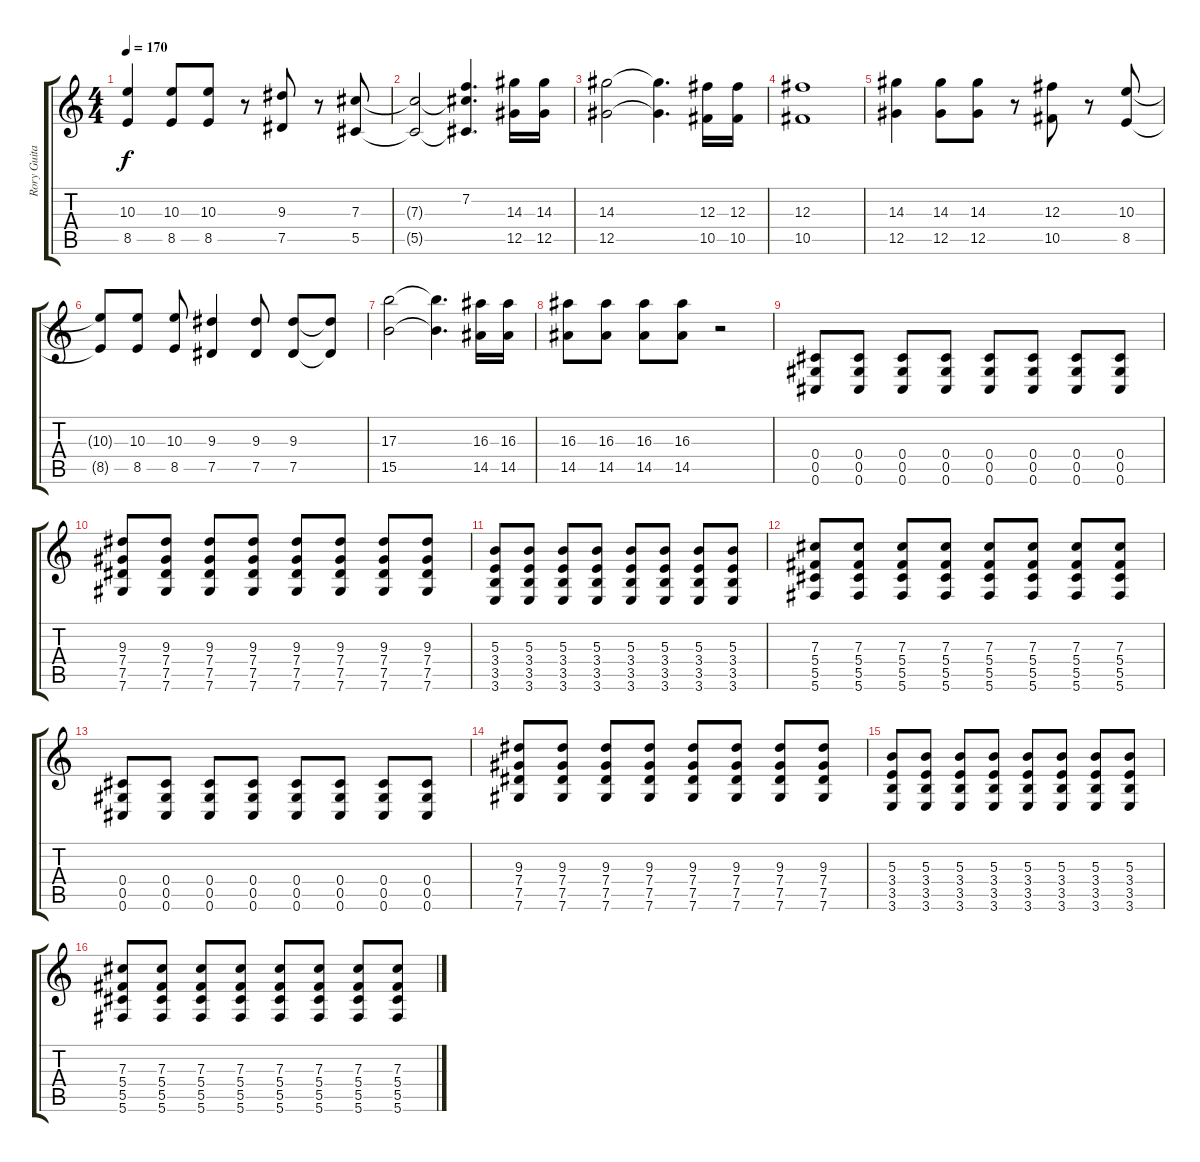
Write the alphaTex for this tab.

\track ("Rory Guitar 1" "Rory Guita") {instrument distortionguitar}
\staff {score tabs}
\tuning (Eb4 Bb3 Gb3 Db3 Ab2 Db2) {hide}
\ts (4 4)
\tempo 170
\clef g2
\ks c
(10.3 8.5).4{dy f} (10.3 8.5).8 (10.3 8.5).8 r.8 (9.3 7.5).8 r.8 (7.3 5.5).8 |
(7.3{t} 5.5{t}).2 (7.2{t} 7.3{t} 5.5{t}).4{d} (14.3 12.5).16 (14.3 12.5).16 |
(14.3 12.5).2 (14.3{t} 12.5{t}).4{d} (12.3 10.5).16 (12.3 10.5).16 |
(12.3 10.5).1 |
(14.3 12.5).4 (14.3 12.5).8 (14.3 12.5).8 r.8 (12.3 10.5).8 r.8 (10.3 8.5).8 |
(10.3{t} 8.5{t}).8 (10.3 8.5).8 (10.3 8.5).8 (9.3 7.5).4 (9.3 7.5).8 (9.3 7.5).8 (9.3{t} 7.5{t}).8 |
(17.3 15.5).2 (17.3{t} 15.5{t}).4{d} (16.3 14.5).16 (16.3 14.5).16 |
(16.3 14.5).8 (16.3 14.5).8 (16.3 14.5).8 (16.3 14.5).8 r.2 |
(0.4 0.5 0.6).8 (0.4 0.5 0.6).8 (0.4 0.5 0.6).8 (0.4 0.5 0.6).8 (0.4 0.5 0.6).8 (0.4 0.5 0.6).8 (0.4 0.5 0.6).8 (0.4 0.5 0.6).8 |
(9.3 7.4 7.5 7.6).8 (9.3 7.4 7.5 7.6).8 (9.3 7.4 7.5 7.6).8 (9.3 7.4 7.5 7.6).8 (9.3 7.4 7.5 7.6).8 (9.3 7.4 7.5 7.6).8 (9.3 7.4 7.5 7.6).8 (9.3 7.4 7.5 7.6).8 |
(5.3 3.4 3.5 3.6).8 (5.3 3.4 3.5 3.6).8 (5.3 3.4 3.5 3.6).8 (5.3 3.4 3.5 3.6).8 (5.3 3.4 3.5 3.6).8 (5.3 3.4 3.5 3.6).8 (5.3 3.4 3.5 3.6).8 (5.3 3.4 3.5 3.6).8 |
(7.3 5.4 5.5 5.6).8 (7.3 5.4 5.5 5.6).8 (7.3 5.4 5.5 5.6).8 (7.3 5.4 5.5 5.6).8 (7.3 5.4 5.5 5.6).8 (7.3 5.4 5.5 5.6).8 (7.3 5.4 5.5 5.6).8 (7.3 5.4 5.5 5.6).8 |
(0.4 0.5 0.6).8 (0.4 0.5 0.6).8 (0.4 0.5 0.6).8 (0.4 0.5 0.6).8 (0.4 0.5 0.6).8 (0.4 0.5 0.6).8 (0.4 0.5 0.6).8 (0.4 0.5 0.6).8 |
(9.3 7.4 7.5 7.6).8 (9.3 7.4 7.5 7.6).8 (9.3 7.4 7.5 7.6).8 (9.3 7.4 7.5 7.6).8 (9.3 7.4 7.5 7.6).8 (9.3 7.4 7.5 7.6).8 (9.3 7.4 7.5 7.6).8 (9.3 7.4 7.5 7.6).8 |
(5.3 3.4 3.5 3.6).8 (5.3 3.4 3.5 3.6).8 (5.3 3.4 3.5 3.6).8 (5.3 3.4 3.5 3.6).8 (5.3 3.4 3.5 3.6).8 (5.3 3.4 3.5 3.6).8 (5.3 3.4 3.5 3.6).8 (5.3 3.4 3.5 3.6).8 |
(7.3 5.4 5.5 5.6).8 (7.3 5.4 5.5 5.6).8 (7.3 5.4 5.5 5.6).8 (7.3 5.4 5.5 5.6).8 (7.3 5.4 5.5 5.6).8 (7.3 5.4 5.5 5.6).8 (7.3 5.4 5.5 5.6).8 (7.3 5.4 5.5 5.6).8
